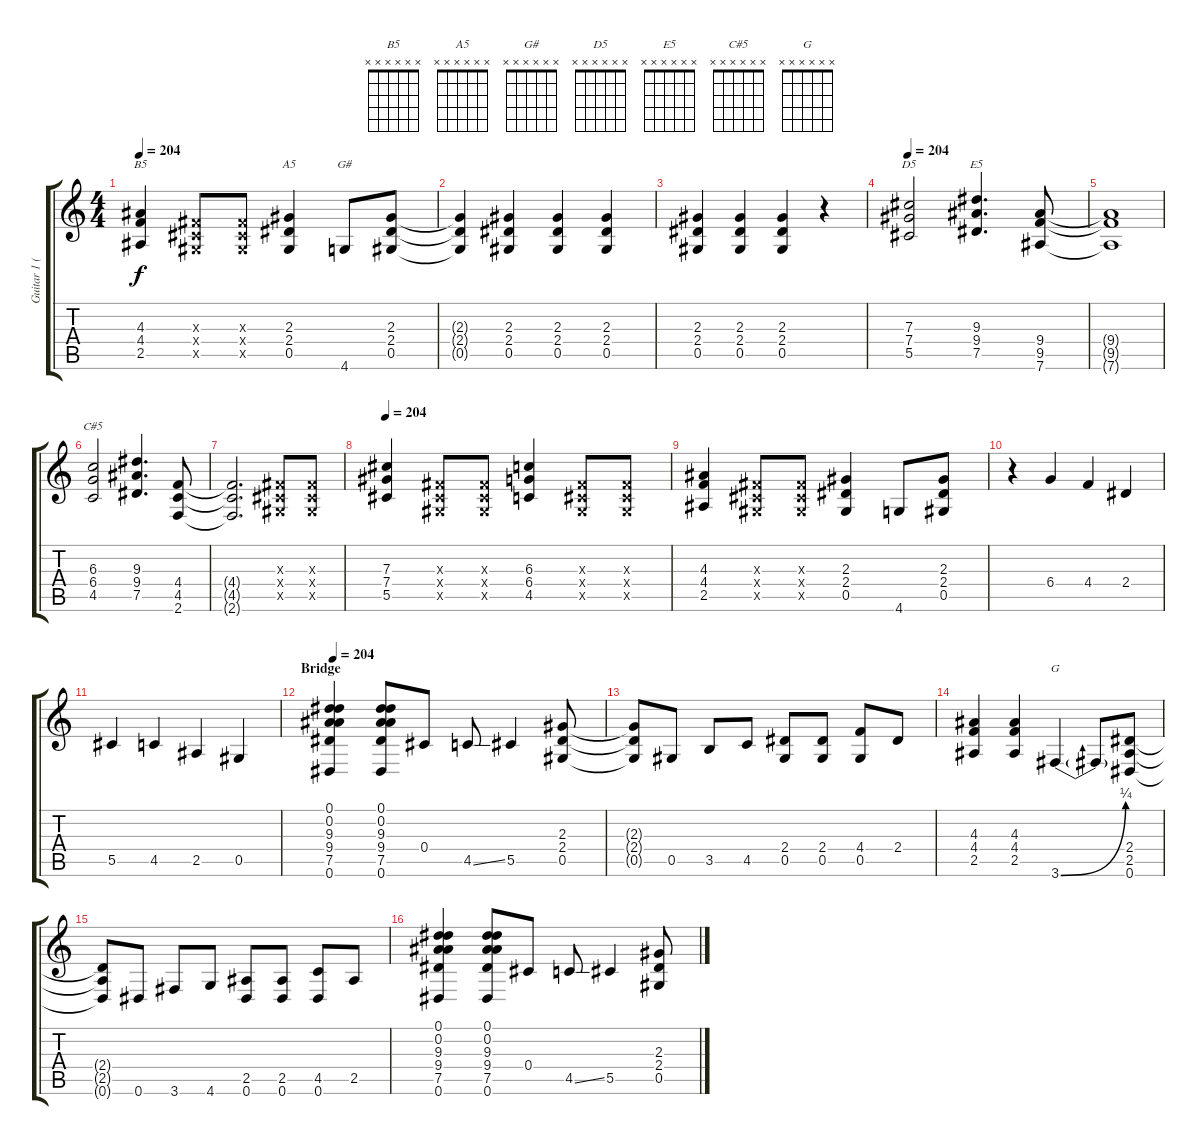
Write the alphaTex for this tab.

\track ("Guitar 1 (Slash)" "Guitar 1 (") {instrument overdrivenguitar}
\staff {score tabs}
\tuning (Eb4 Bb3 Gb3 Db3 Ab2 Eb2) {hide}
\chord ("B5" x x x x x x)
\chord ("A5" x x x x x x)
\chord ("G#" x x x x x x)
\chord ("D5" x x x x x x)
\chord ("E5" x x x x x x)
\chord ("C#5" x x x x x x)
\chord ("G" x x x x x x)
\ts (4 4)
\tempo 204
\clef g2
\ks c
(4.3 4.4 2.5).4{ch "B5" dy f} (0.3{x} 0.4{x} 0.5{x}).8 (0.3{x} 0.4{x} 0.5{x}).8 (2.3 2.4 0.5).4{ch "A5"} 4.6.8{ch "G#"} (2.3 2.4 0.5).8 |
(2.3{t} 2.4{t} 0.5{t}).4 (2.3 2.4 0.5).4 (2.3 2.4 0.5).4 (2.3 2.4 0.5).4 |
(2.3 2.4 0.5).4 (2.3 2.4 0.5).4 (2.3 2.4 0.5).4 r.4 |
\tempo 204
(7.3 7.4 5.5).2{ch "D5"} (9.3 9.4 7.5).4{d ch "E5"} (9.4 9.5 7.6).8 |
(9.4{t} 9.5{t} 7.6{t}).1 |
(6.3 6.4 4.5).2{ch "C#5"} (9.3 9.4 7.5).4{d} (4.4 4.5 2.6).8 |
(4.4{t} 4.5{t} 2.6{t}).2{d} (0.3{x} 0.4{x} 0.5{x}).8 (0.3{x} 0.4{x} 0.5{x}).8 |
\tempo 204
(7.3 7.4 5.5).4 (0.3{x} 0.4{x} 0.5{x}).8 (0.3{x} 0.4{x} 0.5{x}).8 (6.3 6.4 4.5).4 (0.3{x} 0.4{x} 0.5{x}).8 (0.3{x} 0.4{x} 0.5{x}).8 |
(4.3 4.4 2.5).4 (0.3{x} 0.4{x} 0.5{x}).8 (0.3{x} 0.4{x} 0.5{x}).8 (2.3 2.4 0.5).4 4.6.8 (2.3 2.4 0.5).8 |
r.4 6.4.4 4.4.4 2.4.4 |
5.5.4 4.5.4 2.5.4 0.5.4 |
\section ("" "Bridge")
\tempo 204
(0.1 0.2 9.3 9.4 7.5 0.6).4 (0.1 0.2 9.3 9.4 7.5 0.6).8 0.4.8 4.5{ss}.8 5.5.4 (2.3 2.4 0.5).8 |
(2.3{t} 2.4{t} 0.5{t}).8 0.5.8 3.5.8 4.5.8 (2.4 0.5).8 (2.4 0.5).8 (4.4 0.5).8 2.4.8 |
(4.3 4.4 2.5).4 (4.3 4.4 2.5).4 3.6{be (bend 0 0 60 1)}.4{ch "G"} 3.6{t}.8 (2.4 2.5 0.6).8 |
(2.4{t} 2.5{t} 0.6{t}).8 0.6.8 3.6.8 4.6.8 (2.5 0.6).8 (2.5 0.6).8 (4.5 0.6).8 2.5.8 |
(0.1 0.2 9.3 9.4 7.5 0.6).4 (0.1 0.2 9.3 9.4 7.5 0.6).8 0.4.8 4.5{ss}.8 5.5.4 (2.3 2.4 0.5).8
